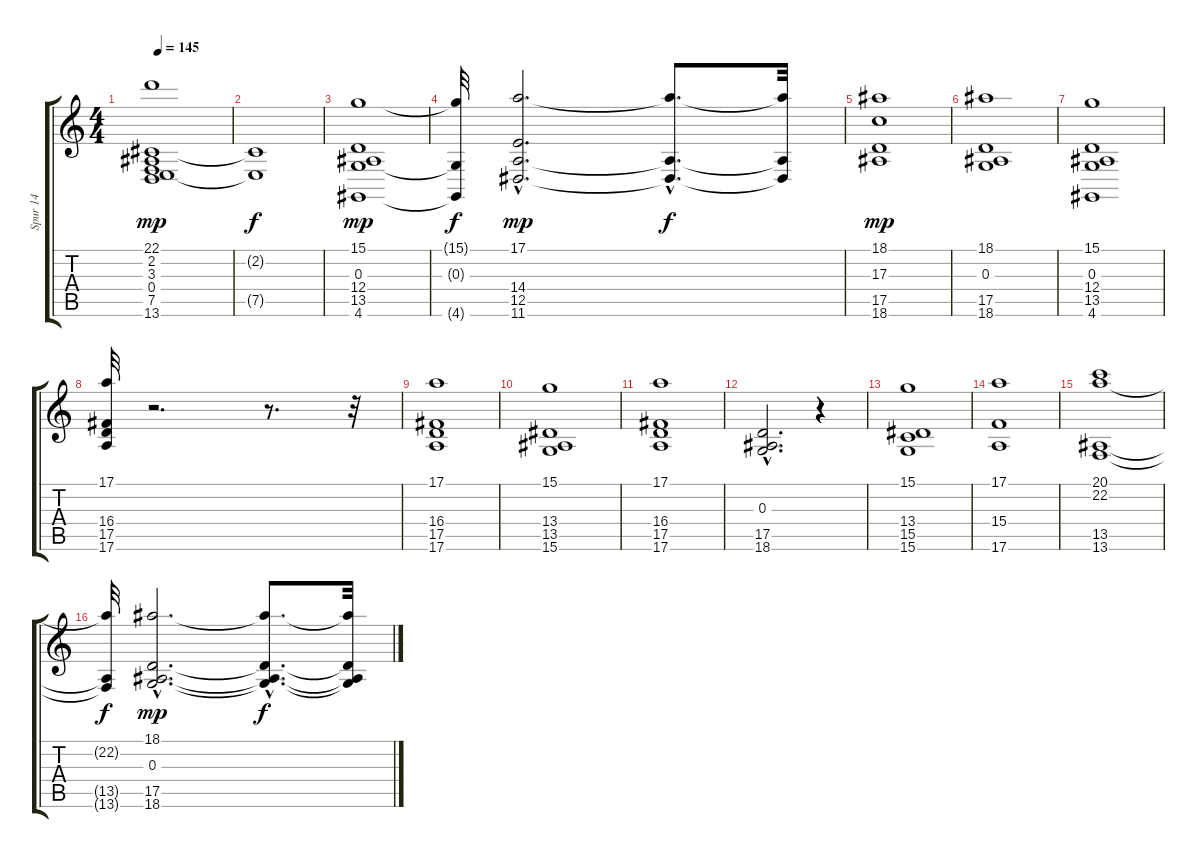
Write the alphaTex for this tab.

\track ("Spur 14" "Spur 14") {instrument pad4choir}
\staff {score tabs}
\tuning (E4 B3 G3 D3 A2 E2) {hide}
\ts (4 4)
\tempo 145
\clef g2
\ks c
(22.1 2.2 3.3 0.4 7.5 13.6).1{dy mp} |
(2.2{t} 7.5{t}).1{dy f} |
(15.1 0.3 12.4 13.5 4.6).1{dy mp} |
(15.1{t} 0.3{t} 4.6{t}).32{dy f} (17.1{hac} 14.4 12.5{hac} 11.6{hac}).2{d dy mp} (17.1{hac t} 12.5{hac t} 11.6{hac t}).8{d dy f} (17.1{t} 12.5{t} 11.6{t}).32 |
(18.1 17.3 17.5 18.6).1{dy mp} |
(18.1 0.3 17.5 18.6).1 |
(15.1 0.3 12.4 13.5 4.6).1 |
(17.1 16.4 17.5 17.6).32 r.2{d} r.8{d} r.32 |
(17.1 16.4 17.5 17.6).1 |
(15.1 13.4 13.5 15.6).1 |
(17.1 16.4 17.5 17.6).1 |
(0.3{hac} 17.5{hac} 18.6{hac}).2{d} r.4 |
(15.1 13.4 15.5 15.6).1 |
(17.1 15.4 17.6).1 |
(20.1 22.2 13.5 13.6).1 |
(22.2{t} 13.5{t} 13.6{t}).32{dy f} (18.1{hac} 0.3{hac} 17.5{hac} 18.6{hac}).2{d dy mp} (18.1{hac t} 0.3{hac t} 17.5{hac t} 18.6{hac t}).8{d dy f} (18.1{t} 0.3{t} 17.5{t} 18.6{t}).32
